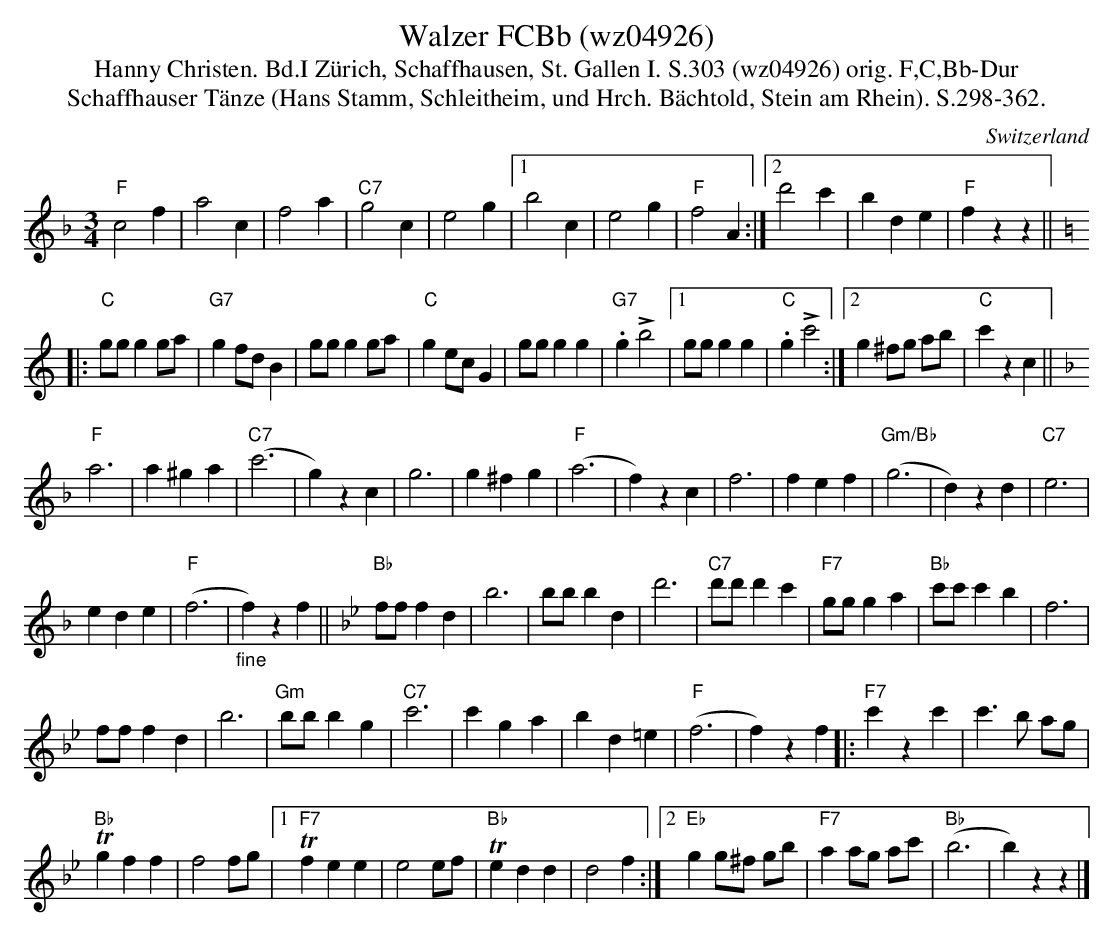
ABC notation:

X:1
T: Walzer FCBb (wz04926)
T:Hanny Christen. Bd.I Zürich, Schaffhausen, St. Gallen I. S.303 (wz04926) orig. F,C,Bb-Dur
T: Schaffhauser T\"anze (Hans Stamm, Schleitheim, und Hrch. B\"achtold, Stein am Rhein). S.298-362.
M:3/4
L:1/4
O:Switzerland
K:F major
"F"c2f | a2c | f2a | "C7"g2c | e2g |1 b2c | e2g | "F"f2A :|2 d'2c' | bde | "F"fzz || [K:C]
|: "C"g/g/gg/a/ | "G7"g f/d/B | g/g/gg/a/ | "C"ge/c/G | g/g/gg | "G7".g!>!b2 |1 g/g/gg | "C".g!>!c'2 :|2 g^f/g/ a/b/ | "C"c'zc || [K:F]
"F"a3 | a^ga | ("C7"c'3 | g)zc | g3 | g^fg | ("F"a3 | f)zc | f3 | fef | ("Gm/Bb"g3 | d)zd | "C7"e3 |
ede | ("F"f3 | "_fine"f)zf || [K:Bb] "Bb"f/f/fd | b3 | b/b/bd | d'3 | "C7"d'/d'/d'c' | "F7"g/g/ga | "Bb"c'/c'/c'b | f3 |
f/f/fd | b3 | "Gm"b/b/bg | "C7"c'3 | c'ga | bd=e | ("F"f3 | f)zf |: "F7"c'zc' | c'>b a/g/ |
"Bb"Tgff | f2f/g/ |1 "F7"Tfee | e2e/f/ | "Bb"Tedd | d2f :|2 "Eb"gg/^f/ g/b/ | "F7"aa/g/ a/c'/ | ("Bb"b3 | b)zz |]
